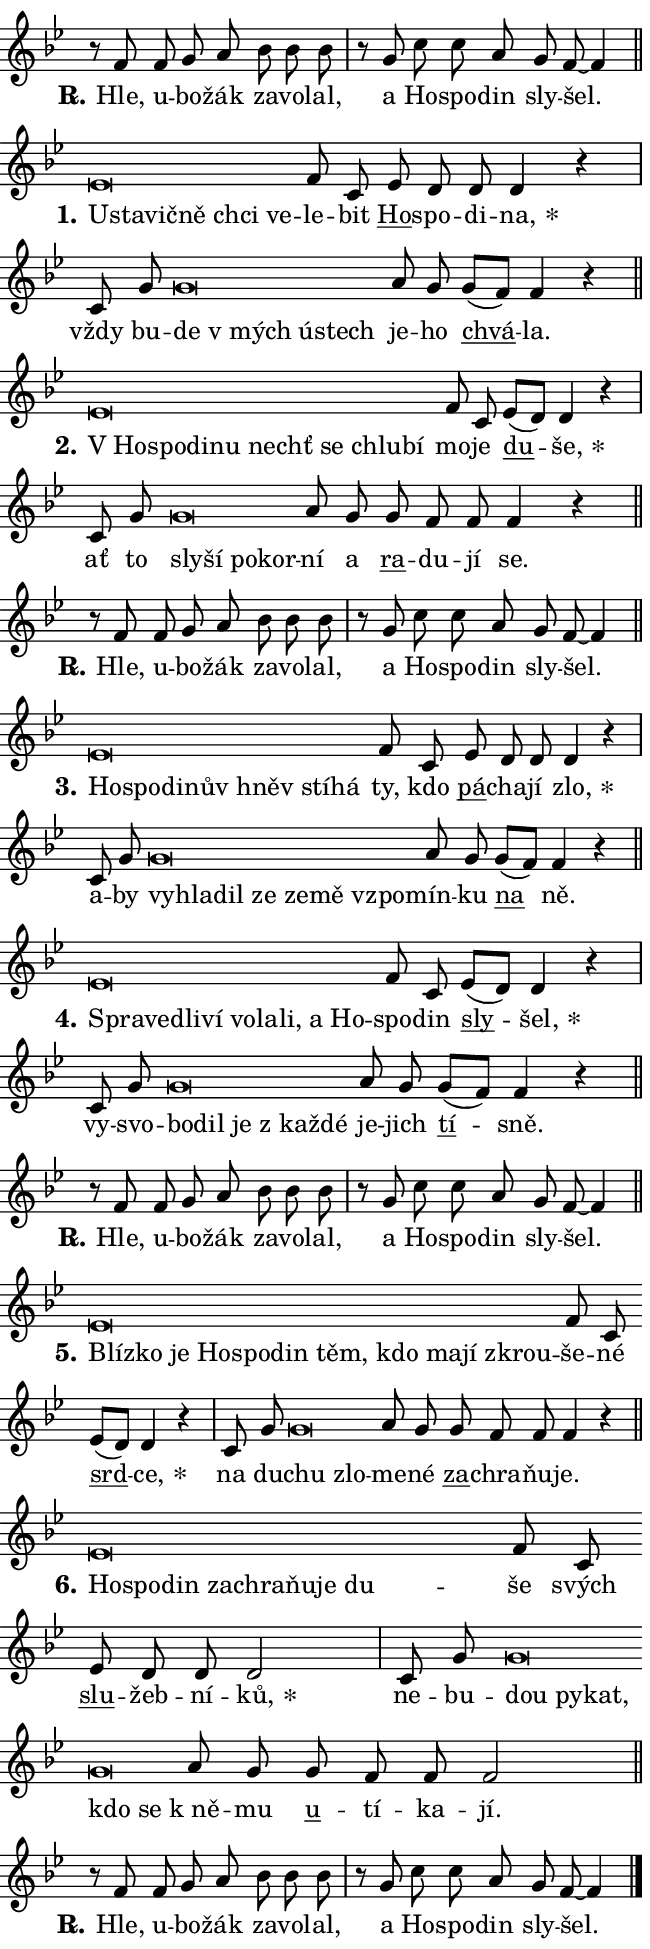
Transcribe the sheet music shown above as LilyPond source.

\version "2.24.0"
\header { tagline = "" }
\paper {
  indent = 0\cm
  top-margin = 0\cm
  right-margin = 0.13\cm % to fit lyric hyphens
  bottom-margin = 0\cm
  left-margin = 0\cm
  paper-width = 11\cm
  page-breaking = #ly:one-page-breaking
  system-system-spacing.basic-distance = #11
  score-system-spacing.basic-distance = #11
  ragged-last = ##f
}


%% Author: Thomas Morley
%% https://lists.gnu.org/archive/html/lilypond-user/2020-05/msg00002.html
#(define (line-position grob)
"Returns position of @var[grob} in current system:
   @code{'start}, if at first time-step
   @code{'end}, if at last time-step
   @code{'middle} otherwise
"
  (let* ((col (ly:item-get-column grob))
         (ln (ly:grob-object col 'left-neighbor))
         (rn (ly:grob-object col 'right-neighbor))
         (col-to-check-left (if (ly:grob? ln) ln col))
         (col-to-check-right (if (ly:grob? rn) rn col))
         (break-dir-left
           (and
             (ly:grob-property col-to-check-left 'non-musical #f)
             (ly:item-break-dir col-to-check-left)))
         (break-dir-right
           (and
             (ly:grob-property col-to-check-right 'non-musical #f)
             (ly:item-break-dir col-to-check-right))))
        (cond ((eqv? 1 break-dir-left) 'start)
              ((eqv? -1 break-dir-right) 'end)
              (else 'middle))))

#(define (tranparent-at-line-position vctor)
  (lambda (grob)
  "Relying on @code{line-position} select the relevant enry from @var{vctor}.
Used to determine transparency,"
    (case (line-position grob)
      ((end) (not (vector-ref vctor 0)))
      ((middle) (not (vector-ref vctor 1)))
      ((start) (not (vector-ref vctor 2))))))

noteHeadBreakVisibility =
#(define-music-function (break-visibility)(vector?)
"Makes @code{NoteHead}s transparent relying on @var{break-visibility}"
#{
  \override NoteHead.transparent =
    #(tranparent-at-line-position break-visibility)
#})

#(define delete-ledgers-for-transparent-note-heads
  (lambda (grob)
    "Reads whether a @code{NoteHead} is transparent.
If so this @code{NoteHead} is removed from @code{'note-heads} from
@var{grob}, which is supposed to be @code{LedgerLineSpanner}.
As a result ledgers are not printed for this @code{NoteHead}"
    (let* ((nhds-array (ly:grob-object grob 'note-heads))
           (nhds-list
             (if (ly:grob-array? nhds-array)
                 (ly:grob-array->list nhds-array)
                 '()))
           ;; Relies on the transparent-property being done before
           ;; Staff.LedgerLineSpanner.after-line-breaking is executed.
           ;; This is fragile ...
           (to-keep
             (remove
               (lambda (nhd)
                 (ly:grob-property nhd 'transparent #f))
               nhds-list)))
      ;; TODO find a better method to iterate over grob-arrays, similiar
      ;; to filter/remove etc for lists
      ;; For now rebuilt from scratch
      (set! (ly:grob-object grob 'note-heads)  '())
      (for-each
        (lambda (nhd)
          (ly:pointer-group-interface::add-grob grob 'note-heads nhd))
        to-keep))))

squashNotes = {
  \override NoteHead.X-extent = #'(-0.2 . 0.2)
  \override NoteHead.Y-extent = #'(-0.75 . 0)
  \override NoteHead.stencil =
    #(lambda (grob)
       (let ((pos (ly:grob-property grob 'staff-position)))
         (begin
           (if (< pos -7) (display "ERROR: Lower brevis then expected\n") (display ""))
           (if (<= pos -6) ly:text-interface::print ly:note-head::print))))
}
unSquashNotes = {
  \revert NoteHead.X-extent
  \revert NoteHead.Y-extent
  \revert NoteHead.stencil
}

hideNotes = \noteHeadBreakVisibility #begin-of-line-visible
unHideNotes = \noteHeadBreakVisibility #all-visible

% work-around for resetting accidentals
% https://lilypond.org/doc/v2.23/Documentation/notation/displaying-rhythms#unmetered-music
cadenzaMeasure = {
  \cadenzaOff
  \partial 1024 s1024
  \cadenzaOn
}

#(define-markup-command (accent layout props text) (markup?)
  "Underline accented syllable"
  (interpret-markup layout props
    #{\markup \override #'(offset . 4.3) \underline { #text }#}))

responsum = \markup \concat {
  "R" \hspace #-1.05 \path #0.1 #'((moveto 0 0.07) (lineto 0.9 0.8)) \hspace #0.05 "."
}

spaceSize = #0.6828661417322834 % exact space size for TeX Gyre Schola

\layout {
  \context {
    \Staff
    \remove "Time_signature_engraver"
    \override LedgerLineSpanner.after-line-breaking = #delete-ledgers-for-transparent-note-heads
  }
  \context {
    \Lyrics {
      \override LyricSpace.minimum-distance = \spaceSize
      \override LyricText.font-name = #"TeX Gyre Schola"
      \override LyricText.font-size = 1
      \override StanzaNumber.font-name = #"TeX Gyre Schola Bold"
      \override StanzaNumber.font-size = 1
    }
  }
  \context {
    \Score 
    \override NoteHead.text =
      #(lambda (grob) 
        (let ((pos (ly:grob-property grob 'staff-position)))
          #{\markup {
            \combine
              \halign #-0.55 \raise #(if (= pos -6) 0 0.5) \override #'(thickness . 2) \draw-line #'(3.2 . 0)
              \musicglyph "noteheads.sM1"
          }#}))
  }
}

% magnetic-lyrics.ily
%
%   written by
%     Jean Abou Samra <jean@abou-samra.fr>
%     Werner Lemberg <wl@gnu.org>
%
%   adapted by
%     Jiri Hon <jiri.hon@gmail.com>
%
% Version 2022-Apr-15

% https://www.mail-archive.com/lilypond-user@gnu.org/msg149350.html

#(define (Left_hyphen_pointer_engraver context)
   "Collect syllable-hyphen-syllable occurrences in lyrics and store
them in properties.  This engraver only looks to the left.  For
example, if the lyrics input is @code{foo -- bar}, it does the
following.

@itemize @bullet
@item
Set the @code{text} property of the @code{LyricHyphen} grob between
@q{foo} and @q{bar} to @code{foo}.

@item
Set the @code{left-hyphen} property of the @code{LyricText} grob with
text @q{foo} to the @code{LyricHyphen} grob between @q{foo} and
@q{bar}.
@end itemize

Use this auxiliary engraver in combination with the
@code{lyric-@/text::@/apply-@/magnetic-@/offset!} hook."
   (let ((hyphen #f)
         (text #f))
     (make-engraver
      (acknowledgers
       ((lyric-syllable-interface engraver grob source-engraver)
        (set! text grob)))
      (end-acknowledgers
       ((lyric-hyphen-interface engraver grob source-engraver)
        ;(when (not (grob::has-interface grob 'lyric-space-interface))
          (set! hyphen grob)));)
      ((stop-translation-timestep engraver)
       (when (and text hyphen)
         (ly:grob-set-object! text 'left-hyphen hyphen))
       (set! text #f)
       (set! hyphen #f)))))

#(define (lyric-text::apply-magnetic-offset! grob)
   "If the space between two syllables is less than the value in
property @code{LyricText@/.details@/.squash-threshold}, move the right
syllable to the left so that it gets concatenated with the left
syllable.

Use this function as a hook for
@code{LyricText@/.after-@/line-@/breaking} if the
@code{Left_@/hyphen_@/pointer_@/engraver} is active."
   (let ((hyphen (ly:grob-object grob 'left-hyphen #f)))
     (when hyphen
       (let ((left-text (ly:spanner-bound hyphen LEFT)))
         (when (grob::has-interface left-text 'lyric-syllable-interface)
           (let* ((common (ly:grob-common-refpoint grob left-text X))
                  (this-x-ext (ly:grob-extent grob common X))
                  (left-x-ext
                   (begin
                     ;; Trigger magnetism for left-text.
                     (ly:grob-property left-text 'after-line-breaking)
                     (ly:grob-extent left-text common X)))
                  ;; `delta` is the gap width between two syllables.
                  (delta (- (interval-start this-x-ext)
                            (interval-end left-x-ext)))
                  (details (ly:grob-property grob 'details))
                  (threshold (assoc-get 'squash-threshold details 0.2)))
             (when (< delta threshold)
               (let* (;; We have to manipulate the input text so that
                      ;; ligatures crossing syllable boundaries are not
                      ;; disabled.  For languages based on the Latin
                      ;; script this is essentially a beautification.
                      ;; However, for non-Western scripts it can be a
                      ;; necessity.
                      (lt (ly:grob-property left-text 'text))
                      (rt (ly:grob-property grob 'text))
                      (is-space (grob::has-interface hyphen 'lyric-space-interface))
                      (space (if is-space " " ""))
                      (extra-delta (if is-space spaceSize 0))
                      ;; Append new syllable.
                      (ltrt-space (if (and (string? lt) (string? rt))
                                (string-append lt space rt)
                                (make-concat-markup (list lt space rt))))
                      ;; Right-align `ltrt` to the right side.
                      (ltrt-space-markup (grob-interpret-markup
                               grob
                               (make-translate-markup
                                (cons (interval-length this-x-ext) 0)
                                (make-right-align-markup ltrt-space)))))
                 (begin
                   ;; Don't print `left-text`.
                   (ly:grob-set-property! left-text 'stencil #f)
                   ;; Set text and stencil (which holds all collected
                   ;; syllables so far) and shift it to the left.
                   (ly:grob-set-property! grob 'text ltrt-space)
                   (ly:grob-set-property! grob 'stencil ltrt-space-markup)
                   (ly:grob-translate-axis! grob (- (- delta extra-delta)) X))))))))))


#(define (lyric-hyphen::displace-bounds-first grob)
   ;; Make very sure this callback isn't triggered too early.
   (let ((left (ly:spanner-bound grob LEFT))
         (right (ly:spanner-bound grob RIGHT)))
     (ly:grob-property left 'after-line-breaking)
     (ly:grob-property right 'after-line-breaking)
     (ly:lyric-hyphen::print grob)))

squashThreshold = #0.4

\layout {
  \context {
    \Lyrics
    \consists #Left_hyphen_pointer_engraver
    \override LyricText.after-line-breaking =
      #lyric-text::apply-magnetic-offset!
    \override LyricHyphen.stencil = #lyric-hyphen::displace-bounds-first
    \override LyricText.details.squash-threshold = \squashThreshold
    \override LyricHyphen.minimum-distance = 0
    \override LyricHyphen.minimum-length = \squashThreshold
  }
}

squashText = \override LyricText.details.squash-threshold = 9999
unSquashText = \override LyricText.details.squash-threshold = \squashThreshold

leftText = \override LyricText.self-alignment-X = #LEFT
unLeftText = \revert LyricText.self-alignment-X

starOffset = #(lambda (grob) 
                (let ((x_offset (ly:self-alignment-interface::aligned-on-x-parent grob)))
                  (if (= x_offset 0) 0 (+ x_offset 1.2))))

star = #(define-music-function (syllable)(string?)
"Append star separator at the end of a syllable"
#{
  \once \override LyricText.X-offset = #starOffset
  \lyricmode { \markup {
    #syllable
    \override #'((font-name . "TeX Gyre Schola Bold")) \hspace #0.2 \lower #0.65 \larger "*"
  } }
#})

starAccent = #(define-music-function (syllable)(string?)
"Append star separator at the end of a syllable and make accent"
#{
  \once \override LyricText.X-offset = #starOffset
  \lyricmode { \markup {
    \accent #syllable
    \override #'((font-name . "TeX Gyre Schola Bold")) \hspace #0.2 \lower #0.65 \larger "*"
  } }
#})

breath = #(define-music-function (syllable)(string?)
"Append breathing indicator at the end of a syllable"
#{
  \lyricmode { \markup { #syllable "+" } }
#})

optionalBreath = #(define-music-function (syllable)(string?)
"Append optional breathing indicator at the end of a syllable"
#{
  \lyricmode { \markup { #syllable "(+)" } }
#})


\score {
    <<
        \new Voice = "melody" { \cadenzaOn \key bes \major \relative { r8 f' f g a bes bes bes \cadenzaMeasure \bar "|" r g c c a g f~ f4 \cadenzaMeasure \bar "||" \break } }
        \new Lyrics \lyricsto "melody" { \lyricmode { \set stanza = \responsum
Hle, u -- bo -- žák za -- vo -- lal, a Ho -- spo -- din sly -- šel. } }
    >>
    \layout {}
}

\score {
    <<
        \new Voice = "melody" { \cadenzaOn \key bes \major \relative { \squashNotes es'\breve*1/16 \hideNotes \breve*1/16 \bar "" \breve*1/16 \bar "" \breve*1/16 \bar "" \breve*1/16 \breve*1/16 \bar "" \unHideNotes \unSquashNotes f8 c \bar "" es d d d4 r \cadenzaMeasure \bar "|" c8 g' \bar "" \squashNotes g\breve*1/16 \hideNotes \breve*1/16 \bar "" \breve*1/16 \breve*1/16 \bar "" \unHideNotes \unSquashNotes a8 g \bar "" g[( f)] f4 r \cadenzaMeasure \bar "||" \break } }
        \new Lyrics \lyricsto "melody" { \lyricmode { \set stanza = "1."
\leftText U -- \squashText sta -- vič -- ně chci ve -- \unLeftText \unSquashText le -- bit \markup \accent Ho -- spo -- di -- \star na, vždy bu -- \leftText de \squashText "v mých" ú -- stech \unLeftText \unSquashText je -- ho \markup \accent chvá -- la. } }
    >>
    \layout {}
}

\score {
    <<
        \new Voice = "melody" { \cadenzaOn \key bes \major \relative { \squashNotes es'\breve*1/16 \hideNotes \breve*1/16 \bar "" \breve*1/16 \bar "" \breve*1/16 \bar "" \breve*1/16 \bar "" \breve*1/16 \bar "" \breve*1/16 \breve*1/16 \bar "" \unHideNotes \unSquashNotes f8 c \bar "" es[( d)] d4 r \cadenzaMeasure \bar "|" c8 g' \bar "" \squashNotes g\breve*1/16 \hideNotes \breve*1/16 \bar "" \breve*1/16 \breve*1/16 \bar "" \unHideNotes \unSquashNotes a8 g \bar "" g f f f4 r \cadenzaMeasure \bar "||" \break } }
        \new Lyrics \lyricsto "melody" { \lyricmode { \set stanza = "2."
\leftText "V Ho" -- \squashText spo -- di -- nu nechť se chlu -- bí \unLeftText \unSquashText mo -- je \markup \accent du -- \star še, ať to \leftText sly -- \squashText ší po -- kor -- \unLeftText \unSquashText ní a \markup \accent ra -- du -- jí se. } }
    >>
    \layout {}
}

\score {
    <<
        \new Voice = "melody" { \cadenzaOn \key bes \major \relative { r8 f' f g a bes bes bes \cadenzaMeasure \bar "|" r g c c a g f~ f4 \cadenzaMeasure \bar "||" \break } }
        \new Lyrics \lyricsto "melody" { \lyricmode { \set stanza = \responsum
Hle, u -- bo -- žák za -- vo -- lal, a Ho -- spo -- din sly -- šel. } }
    >>
    \layout {}
}

\score {
    <<
        \new Voice = "melody" { \cadenzaOn \key bes \major \relative { \squashNotes es'\breve*1/16 \hideNotes \breve*1/16 \bar "" \breve*1/16 \bar "" \breve*1/16 \bar "" \breve*1/16 \bar "" \breve*1/16 \breve*1/16 \bar "" \unHideNotes \unSquashNotes f8 c \bar "" es d d d4 r \cadenzaMeasure \bar "|" c8 g' \bar "" \squashNotes g\breve*1/16 \hideNotes \breve*1/16 \bar "" \breve*1/16 \bar "" \breve*1/16 \bar "" \breve*1/16 \bar "" \breve*1/16 \breve*1/16 \bar "" \unHideNotes \unSquashNotes a8 g \bar "" g[( f)] f4 r \cadenzaMeasure \bar "||" \break } }
        \new Lyrics \lyricsto "melody" { \lyricmode { \set stanza = "3."
\leftText Ho -- \squashText spo -- di -- nův hněv stí -- há \unLeftText \unSquashText ty, kdo \markup \accent pá -- cha -- jí \star zlo, a -- by \leftText vy -- \squashText hla -- dil ze ze -- mě vzpo -- \unLeftText \unSquashText mín -- ku \markup \accent na ně. } }
    >>
    \layout {}
}

\score {
    <<
        \new Voice = "melody" { \cadenzaOn \key bes \major \relative { \squashNotes es'\breve*1/16 \hideNotes \breve*1/16 \bar "" \breve*1/16 \bar "" \breve*1/16 \bar "" \breve*1/16 \bar "" \breve*1/16 \bar "" \breve*1/16 \bar "" \breve*1/16 \breve*1/16 \bar "" \unHideNotes \unSquashNotes f8 c \bar "" es[( d)] d4 r \cadenzaMeasure \bar "|" c8 g' \bar "" \squashNotes g\breve*1/16 \hideNotes \breve*1/16 \bar "" \breve*1/16 \bar "" \breve*1/16 \breve*1/16 \bar "" \unHideNotes \unSquashNotes a8 g \bar "" g[( f)] f4 r \cadenzaMeasure \bar "||" \break } }
        \new Lyrics \lyricsto "melody" { \lyricmode { \set stanza = "4."
\leftText Spra -- \squashText ve -- dli -- ví vo -- la -- li, a Ho -- \unLeftText \unSquashText spo -- din \markup \accent sly -- \star šel, vy -- svo -- \leftText bo -- \squashText dil je "z kaž" -- dé \unLeftText \unSquashText je -- jich \markup \accent tí -- sně. } }
    >>
    \layout {}
}

\score {
    <<
        \new Voice = "melody" { \cadenzaOn \key bes \major \relative { r8 f' f g a bes bes bes \cadenzaMeasure \bar "|" r g c c a g f~ f4 \cadenzaMeasure \bar "||" \break } }
        \new Lyrics \lyricsto "melody" { \lyricmode { \set stanza = \responsum
Hle, u -- bo -- žák za -- vo -- lal, a Ho -- spo -- din sly -- šel. } }
    >>
    \layout {}
}

\score {
    <<
        \new Voice = "melody" { \cadenzaOn \key bes \major \relative { \squashNotes es'\breve*1/16 \hideNotes \breve*1/16 \bar "" \breve*1/16 \bar "" \breve*1/16 \bar "" \breve*1/16 \bar "" \breve*1/16 \bar "" \breve*1/16 \bar "" \breve*1/16 \bar "" \breve*1/16 \bar "" \breve*1/16 \breve*1/16 \bar "" \unHideNotes \unSquashNotes f8 c \bar "" es[( d)] d4 r \cadenzaMeasure \bar "|" c8 g' \bar "" \squashNotes g\breve*1/16 \hideNotes \breve*1/16 \bar "" \unHideNotes \unSquashNotes a8 g \bar "" g f f f4 r \cadenzaMeasure \bar "||" \break } }
        \new Lyrics \lyricsto "melody" { \lyricmode { \set stanza = "5."
\leftText Blíz -- \squashText ko je Ho -- spo -- din těm, kdo ma -- jí zkrou -- \unLeftText \unSquashText še -- né \markup \accent srd -- \star ce, na du -- \leftText chu \squashText zlo -- \unLeftText \unSquashText me -- né \markup \accent za -- chra -- ňu -- je. } }
    >>
    \layout {}
}

\score {
    <<
        \new Voice = "melody" { \cadenzaOn \key bes \major \relative { \squashNotes es'\breve*1/16 \hideNotes \breve*1/16 \bar "" \breve*1/16 \bar "" \breve*1/16 \bar "" \breve*1/16 \bar "" \breve*1/16 \bar "" \breve*1/16 \breve*1/16 \bar "" \unHideNotes \unSquashNotes f8 c \bar "" es d d d2 \cadenzaMeasure \bar "|" c8 g' \bar "" \squashNotes g\breve*1/16 \hideNotes \breve*1/16 \bar "" \breve*1/16 \bar "" \breve*1/16 \breve*1/16 \bar "" \unHideNotes \unSquashNotes a8 g \bar "" g f f f2 \cadenzaMeasure \bar "||" \break } }
        \new Lyrics \lyricsto "melody" { \lyricmode { \set stanza = "6."
\leftText Ho -- \squashText spo -- din za -- chra -- ňu -- je du -- \unLeftText \unSquashText še svých \markup \accent slu -- žeb -- ní -- \star ků, ne -- bu -- \leftText dou \squashText py -- kat, kdo se \unLeftText \unSquashText "k ně" -- mu \markup \accent u -- tí -- ka -- jí. } }
    >>
    \layout {}
}

\score {
    <<
        \new Voice = "melody" { \cadenzaOn \key bes \major \relative { r8 f' f g a bes bes bes \cadenzaMeasure \bar "|" r g c c a g f~ f4 \cadenzaMeasure \bar "||" \break } \bar "|." }
        \new Lyrics \lyricsto "melody" { \lyricmode { \set stanza = \responsum
Hle, u -- bo -- žák za -- vo -- lal, a Ho -- spo -- din sly -- šel. } }
    >>
    \layout {}
}
